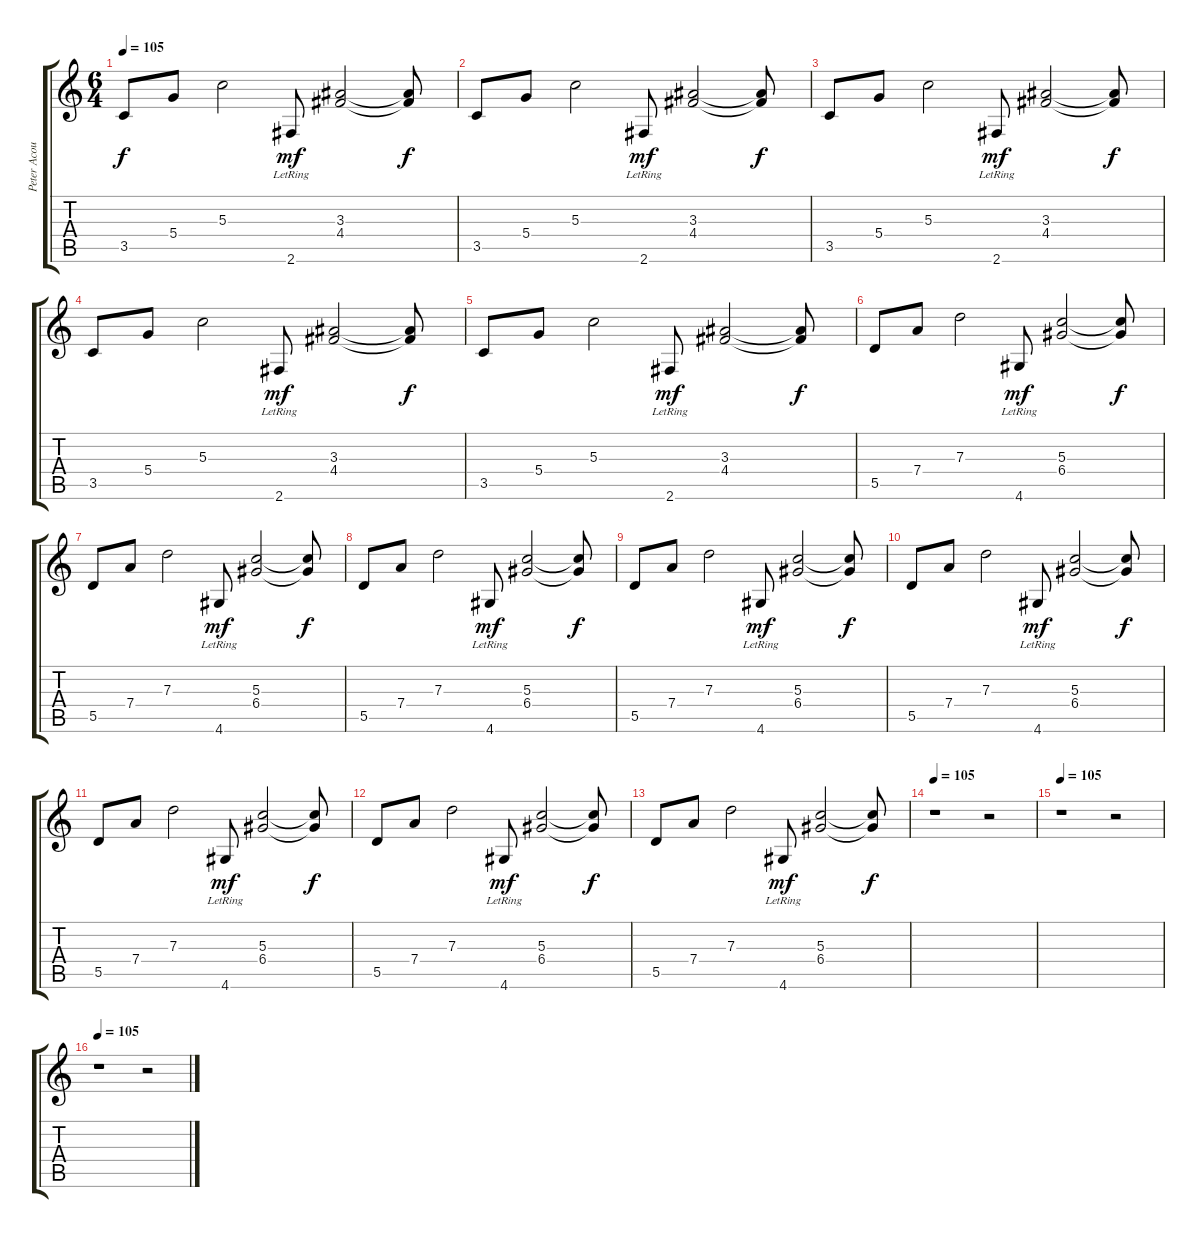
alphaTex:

\track ("Peter Acoustic" "Peter Acou") {instrument acousticguitarnylon}
\staff {score tabs}
\tuning (E4 B3 G3 D3 A2 E2) {hide}
\ts (6 4)
\tempo 105
\clef g2
\ks c
3.5.8{dy f} 5.4.8 5.3.2 2.6{lr}.8{dy mf} (3.3 4.4).2 (3.3{t} 4.4{t}).8{dy f} |
3.5.8 5.4.8 5.3.2 2.6{lr}.8{dy mf} (3.3 4.4).2 (3.3{t} 4.4{t}).8{dy f} |
3.5.8 5.4.8 5.3.2 2.6{lr}.8{dy mf} (3.3 4.4).2 (3.3{t} 4.4{t}).8{dy f} |
3.5.8 5.4.8 5.3.2 2.6{lr}.8{dy mf} (3.3 4.4).2 (3.3{t} 4.4{t}).8{dy f} |
3.5.8 5.4.8 5.3.2 2.6{lr}.8{dy mf} (3.3 4.4).2 (3.3{t} 4.4{t}).8{dy f} |
5.5.8 7.4.8 7.3.2 4.6{lr}.8{dy mf} (5.3 6.4).2 (5.3{t} 6.4{t}).8{dy f} |
5.5.8 7.4.8 7.3.2 4.6{lr}.8{dy mf} (5.3 6.4).2 (5.3{t} 6.4{t}).8{dy f} |
5.5.8 7.4.8 7.3.2 4.6{lr}.8{dy mf} (5.3 6.4).2 (5.3{t} 6.4{t}).8{dy f} |
5.5.8 7.4.8 7.3.2 4.6{lr}.8{dy mf} (5.3 6.4).2 (5.3{t} 6.4{t}).8{dy f} |
5.5.8 7.4.8 7.3.2 4.6{lr}.8{dy mf} (5.3 6.4).2 (5.3{t} 6.4{t}).8{dy f} |
5.5.8 7.4.8 7.3.2 4.6{lr}.8{dy mf} (5.3 6.4).2 (5.3{t} 6.4{t}).8{dy f} |
5.5.8 7.4.8 7.3.2 4.6{lr}.8{dy mf} (5.3 6.4).2 (5.3{t} 6.4{t}).8{dy f} |
5.5.8 7.4.8 7.3.2 4.6{lr}.8{dy mf} (5.3 6.4).2 (5.3{t} 6.4{t}).8{dy f} |
\tempo 105
r.1 r.2 |
\tempo 105
r.1 r.2 |
\tempo 105
r.1 r.2
